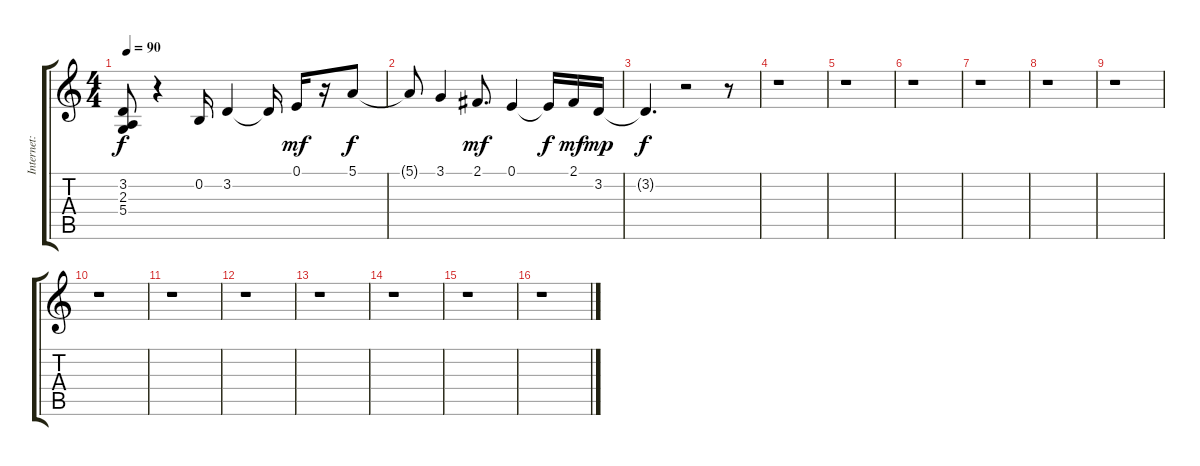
\track ("Internet:" "Internet:") {instrument choiraahs}
\staff {score tabs}
\tuning (E4 B3 G3 D3 A2 E2) {hide}
\ts (4 4)
\tempo 90
\clef g2
\ks c
(3.2{t} 2.3{t} 5.4{t}).8{dy f} r.4 0.2.16 3.2.4 3.2{t}.16 0.1.16{dy mf} r.16 5.1.8{dy f} |
5.1{t}.8 3.1.4 2.1.8{d dy mf} 0.1.4 0.1{t}.16{dy f} 2.1.16{dy mf} 3.2.16{dy mp} |
3.2{t}.4{d dy f} r.2 r.8 |
r.1 |
r.1 |
r.1 |
r.1 |
r.1 |
r.1 |
r.1 |
r.1 |
r.1 |
r.1 |
r.1 |
r.1 |
r.1
